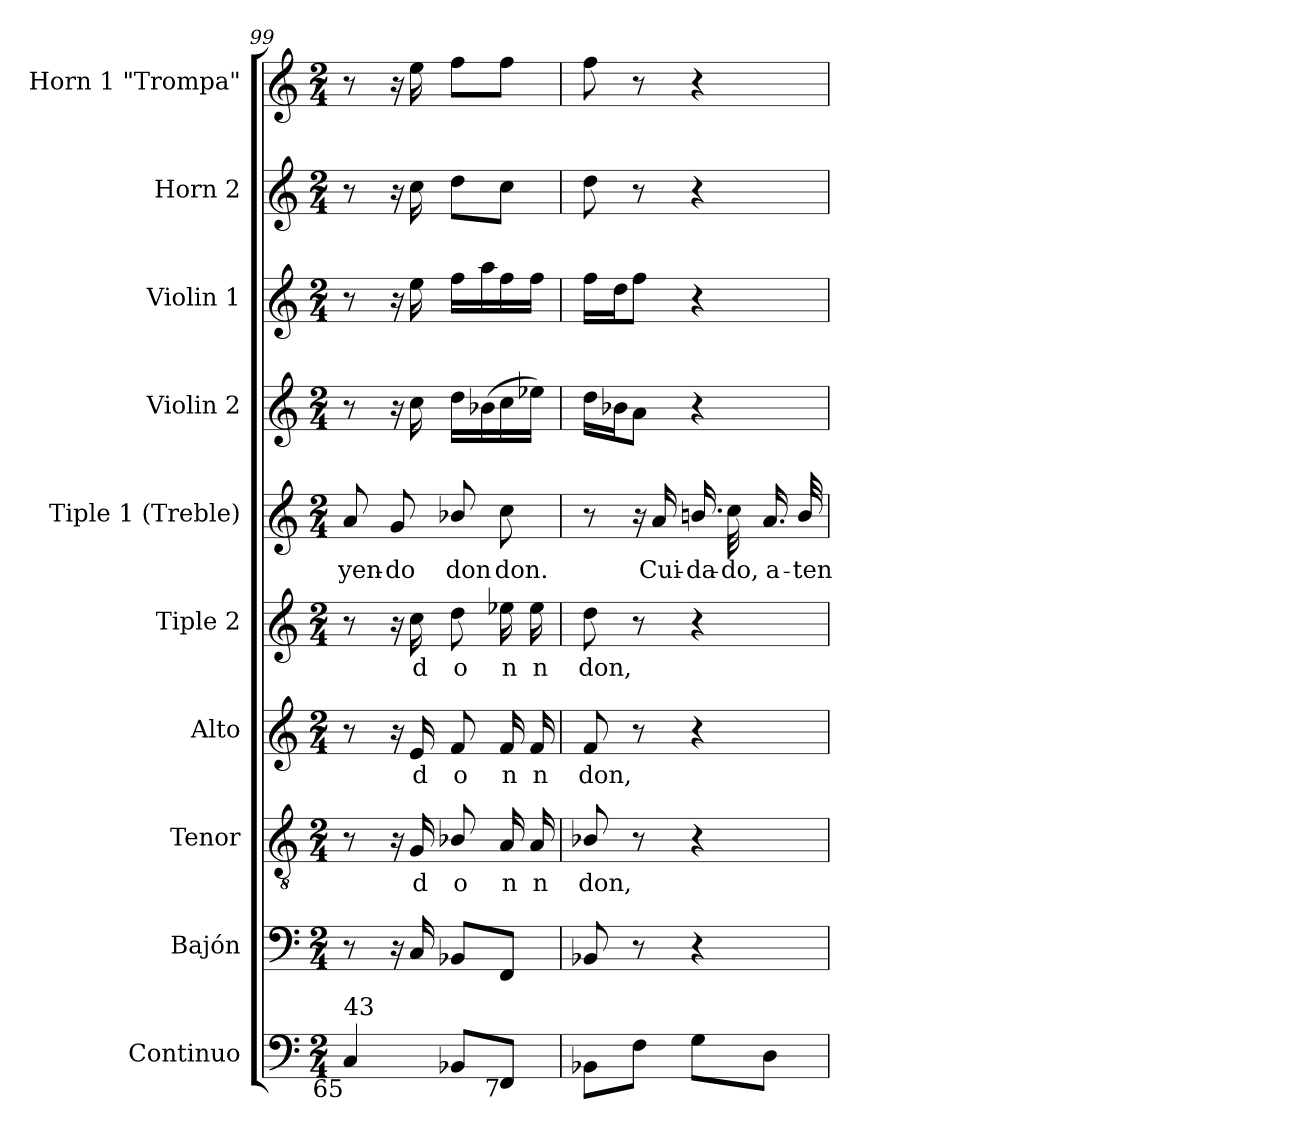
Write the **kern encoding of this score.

**kern	**kern	**kern	**text	**kern	**text	**kern	**text	**kern	**text	**kern	**kern	**kern	**kern
*part10	*part9	*part8	*part8	*part7	*part7	*part6	*part6	*part5	*part5	*part4	*part3	*part2	*part1
*staff10	*staff9	*staff8	*staff8	*staff7	*staff7	*staff6	*staff6	*staff5	*staff5	*staff4	*staff3	*staff2	*staff1
*I"Continuo	*I"Bajón	*I"Tenor	*	*I"Alto	*	*I"Tiple 2	*	*I"Tiple 1 (Treble)	*	*I"Violin 2	*I"Violin 1	*I"Horn 2	*I"Horn 1 "Trompa"
*I'Cont.	*	*I'T.	*	*I'A.	*	*	*	*	*	*I'Vln. 2	*I'Vln. 1	*I'Hn 1.	*I'Hn 1.
*clefF4	*clefF4	*clefGv2	*	*clefG2	*	*clefG2	*	*clefG2	*	*clefG2	*clefG2	*clefG2	*clefG2
*	*	*ITrd7c12	*	*	*	*	*	*	*	*	*	*ITrd7c12	*ITrd7c12
*k[]	*k[]	*k[]	*	*k[]	*	*k[]	*	*k[]	*	*k[]	*k[]	*k[]	*k[]
*C:	*C:	*C:	*	*C:	*	*C:	*	*C:	*	*C:	*C:	*C:	*C:
*M2/4	*M2/4	*M2/4	*	*M2/4	*	*M2/4	*	*M2/4	*	*M2/4	*M2/4	*M2/4	*M2/4
=99	=99	=99	=99	=99	=99	=99	=99	=99	=99	=99	=99	=99	=99
!LO:TX:b:rj:t=65	!	!	!	!	!	!	!	!	!	!	!	!	!
!LO:TX:t=43	!	!	!	!	!	!	!	!	!	!	!	!	!
!	!	!	!	!	!	!	!	!	!LO:LY:b:color=#000000	!	!	!	!
4Ci/	8r	8r	.	8r	.	8r	.	8ai/	-yen-	8r	8r	8r	8r
!	!	!	!	!	!	!	!	!	!LO:LY:b:color=#000000	!	!	!	!
.	16r	16r	.	16r	.	16r	.	8gi/	-do	16r	16r	16r	16r
!	!	!	!LO:LY:b:color=#000000	!	!	!	!	!	!	!	!	!	!
!	!	!	!	!	!LO:LY:b:color=#000000	!	!	!	!	!	!	!	!
!	!	!	!	!	!	!	!LO:LY:b:color=#000000	!	!	!	!	!	!
.	16Ci/	16GGi/	d	16ei/	d	16cci\	d	.	.	16cci\	16eei\	16ci\	16ei\
!	!	!	!LO:LY:b:color=#000000	!	!	!	!	!	!	!	!	!	!
!	!	!	!	!	!LO:LY:b:color=#000000	!	!	!	!	!	!	!	!
!	!	!	!	!	!	!	!LO:LY:b:color=#000000	!	!	!	!	!	!
!	!	!	!	!	!	!	!	!	!LO:LY:b:color=#000000	!	!	!	!
8BB-Xi/L	8BB-Xi/L	8BB-Xi/	o	8fi/	o	8ddi\	o	8b-Xi/	don	16ddi\LL	16ffi\LL	8di\L	8fi\L
.	.	.	.	.	.	.	.	.	.	(16b-Xi\	16aai\	.	.
!	!	!	!LO:LY:b:color=#000000	!	!	!	!	!	!	!	!	!	!
!	!	!	!	!	!LO:LY:b:color=#000000	!	!	!	!	!	!	!	!
!	!	!	!	!	!	!	!LO:LY:b:color=#000000	!	!	!	!	!	!
!LO:TX:b:rj:t=7	!	!	!	!	!	!	!	!	!	!	!	!	!
!	!	!	!	!	!	!	!	!	!LO:LY:b:color=#000000	!	!	!	!
8FFi/J	8FFi/J	16AAi/	n	16fi/	n	16ee-Xi\	n	8cci\	don.	16cci\	16ffi\	8ci\J	8fi\J
!	!	!	!LO:LY:b:color=#000000	!	!	!	!	!	!	!	!	!	!
!	!	!	!	!	!LO:LY:b:color=#000000	!	!	!	!	!	!	!	!
!	!	!	!	!	!	!	!LO:LY:b:color=#000000	!	!	!	!	!	!
.	.	16AAi/	n	16fi/	n	16ee-i\	n	.	.	16ee-Xi\JJ)	16ffi\JJ	.	.
!!LO:PB:g=z
=100	=100	=100	=100	=100	=100	=100	=100	=100	=100	=100	=100	=100	=100
!	!	!	!LO:LY:b:color=#000000	!	!	!	!	!	!	!	!	!	!
!	!	!	!	!	!LO:LY:b:color=#000000	!	!	!	!	!	!	!	!
!	!	!	!	!	!	!	!LO:LY:b:color=#000000	!	!	!	!	!	!
8BB-Xi\L	8BB-Xi/	8BB-Xi/	don,	8fi/	don,	8ddi\	don,	8r	.	16ddi\LL	16ffi\LL	8di\	8fi\
.	.	.	.	.	.	.	.	.	.	16b-Xi\J	16ddi\J	.	.
8Fi\J	8r	8r	.	8r	.	8r	.	16r	.	8ai\J	8ffi\J	8r	8r
!	!	!	!	!	!	!	!	!	!LO:LY:b:color=#000000	!	!	!	!
.	.	.	.	.	.	.	.	16ai/	Cui-	.	.	.	.
!	!	!	!	!	!	!	!	!	!LO:LY:b:color=#000000	!	!	!	!
8Gi\L	4r	4r	.	4r	.	4r	.	16.bni/	-da-	4r	4r	4r	4r
!	!	!	!	!	!	!	!	!	!LO:LY:b:color=#000000	!	!	!	!
.	.	.	.	.	.	.	.	32cci\	-do,	.	.	.	.
!	!	!	!	!	!	!	!	!	!LO:LY:b:color=#000000	!	!	!	!
8Di\J	.	.	.	.	.	.	.	16.ai/	a-	.	.	.	.
!	!	!	!	!	!	!	!	!	!LO:LY:b:color=#000000	!	!	!	!
.	.	.	.	.	.	.	.	32bi/	-ten-	.	.	.	.
=	=	=	=	=	=	=	=	=	=	=	=	=	=
*-	*-	*-	*-	*-	*-	*-	*-	*-	*-	*-	*-	*-	*-
